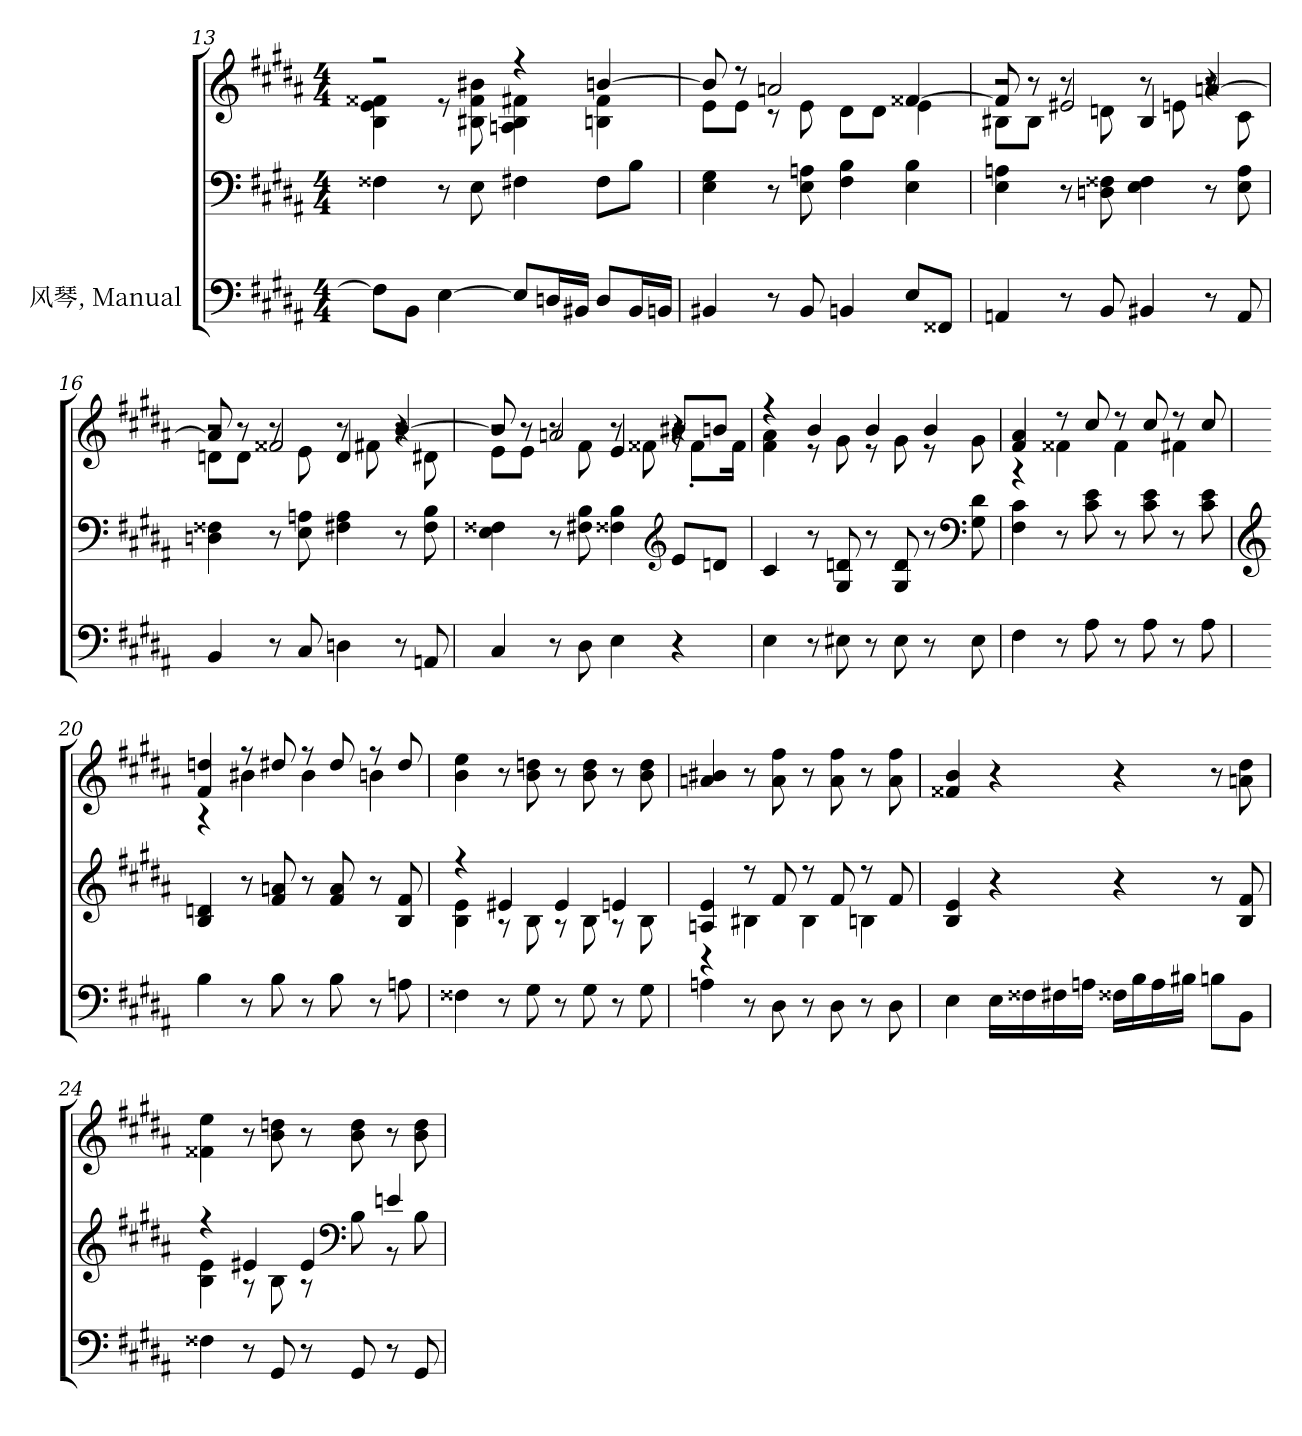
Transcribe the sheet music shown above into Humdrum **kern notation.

**kern	**kern	**kern
*part1	*part1	*part1
*staff3	*staff2	*staff1
*I"风琴, Manual	*	*
!!LO:LB:g=z
*clefF4	*clefF4	*clefG2
*k[f#c#g#d#a#]	*k[f#c#g#d#a#]	*k[f#c#g#d#a#]
*M4/4	*M4/4	*M4/4
=13	=13	=13
*	*	*^
8F#\L]	4F##X\	2r	4B\ 4e\ 4f##X\
8BB\J	.	.	.
[4E\	8r	.	8r
.	8E\	.	8B#X\ 8f##\ 8b#X\
8E/L]	4F#X\	4r	4An\ 4B#\ 4f#X\
16Dn/L	.	.	.
16BB#X/JJ	.	.	.
8D/L	8F#\L	[4bn/	4Bn\ 4f#\
16BB#/L	8B\J	.	.
16BBn/JJ	.	.	.
=14	=14	=14	=14
4BB#X/	4E\ 4G#\	8b/]	8e\L
.	.	8r	8e\J
8r	8r	2an/	8r
8BB#/	8E\ 8An\	.	8e\
4BBn/	4F#\ 4B\	.	8d#\L
.	.	.	8d#\J
8E/L	4E\ 4B\	[4f##X/	4e\
8FF##X/J	.	.	.
!!LO:PB:g=z
=15	=15	=15	=15
*	*	*	*^
4AAn/	4E\ 4An\	8f##/]	8B#X\L	2r
.	.	8r	8B#\J	.
8r	8r	2e#X/	8r	.
8BB/	8Dn\ 8F##X\	.	8dn\	.
4BB#X/	4E\ 4F##\	.	8r	4B#/
.	.	.	8en\	.
8r	8r	[4an/	8r	4r
8AA/	8E\ 8A\	.	8c#\	.
=16	=16	=16	=16	=16
4BB/	4Dn\ 4F##X\	8a/]	8dn\L	2r
.	.	8r	8d\J	.
8r	8r	2f##X/	8r	.
8C#/	8E\ 8An\	.	8e\	.
4Dn\	4F#X\ 4A\	.	8r	4d/
.	.	.	8f#X\	.
8r	8r	[4b/	8r	4r
8AAn/	8F#\ 8B\	.	8d#X\	.
!!LO:LB:g=z	!!	!!
=17	=17	=17	=17	=17
4C#/	4E\ 4F##X\	8b/]	8e\L	2r
.	.	8r	8e\J	.
8r	8r	2an/	8r	.
8D#\	8F#X\ 8B\	.	8f#\	.
4E\	4F##X\ 4B\	.	8r	4e/
.	.	.	8f##X\	.
*	*clefG2	*	*	*
4r	8e/L	8b#X/L	16r	4r
.	.	.	8f##'\L	.
.	8dn/J	8bn/J	.	.
.	.	.	16f##\Jk	.
*	*	*	*v	*v
=18	=18	=18	=18
4E\	4c#/	4r	4f#\ 4a#\
8r	8r	4b/	8r
8E#X\	8G#/ 8dn/	.	8g#\
8r	8r	4b/	8r
8E#\	8G#/ 8d/	.	8g#\
8r	8r	4b/	8r
*	*clefF4	*	*
8E#\	8G#\ 8d\	.	8g#\
=19	=19	=19	=19
4F#\	4F#\ 4c#\	4f#/ 4a#/	4r
8r	8r	8r	4f##X\
8A#\	8c#\ 8e\	8cc#/	.
8r	8r	8r	4f##\
8A#\	8c#\ 8e\	8cc#/	.
8r	8r	8r	4f#X\
8A#\	8c#\ 8e\	8cc#/	.
!!LO:LB:g=z	!!
=20	=20	=20	=20
*	*clefG2	*	*
4B\	4B/ 4dn/	4f#/ 4ddn/	4r
8r	8r	8r	4b#X\
8B\	8f#/ 8an/	8dd#X/	.
8r	8r	8r	4b#\
8B\	8f#/ 8a/	8dd#/	.
8r	8r	8r	4bn\
8An\	8B/ 8f#/	8dd#/	.
*	*	*v	*v
=21	=21	=21
*	*^	*
4F##X\	4r	4B\ 4e\	4b\ 4ee\
8r	4e#X/	8r	8r
8G#\	.	8B\	8b\ 8ddn\
8r	4e#/	8r	8r
8G#\	.	8B\	8b\ 8dd\
8r	4en/	8r	8r
8G#\	.	8B\	8b\ 8dd\
=22	=22	=22	=22
4An\	4An/ 4e/	4r	4an/ 4b#X/
8r	8r	4B#X\	8r
8D#\	8f#/	.	8a\ 8ff#\
8r	8r	4B#\	8r
8D#\	8f#/	.	8a\ 8ff#\
8r	8r	4Bn\	8r
8D#\	8f#/	.	8a\ 8ff#\
*	*v	*v	*
!!LO:LB:g=z
=23	=23	=23
4E\	4B/ 4e/	4f##X/ 4b/
16E\LL	4r	4r
16F##X\	.	.
16F#X\	.	.
16An\JJ	.	.
16F##X\LL	4r	4r
16B\	.	.
16A\	.	.
16B#X\JJ	.	.
8Bn\L	8r	8r
8BB\J	8B/ 8f#/	8an\ 8dd#\
=24	=24	=24
*	*^	*
4F##X\	4r	4B\ 4e\	4f##X\ 4ee\
8r	4e#X/	8r	8r
8GG#/	.	8B\	8b\ 8ddn\
8r	4e#/	8r	8r
*	*clefF4	*	*
8GG#/	.	8B\	8b\ 8dd\
8r	4en/	8r	8r
8GG#/	.	8B\	8b\ 8dd\
*	*v	*v	*
=	=	=
*-	*-	*-
